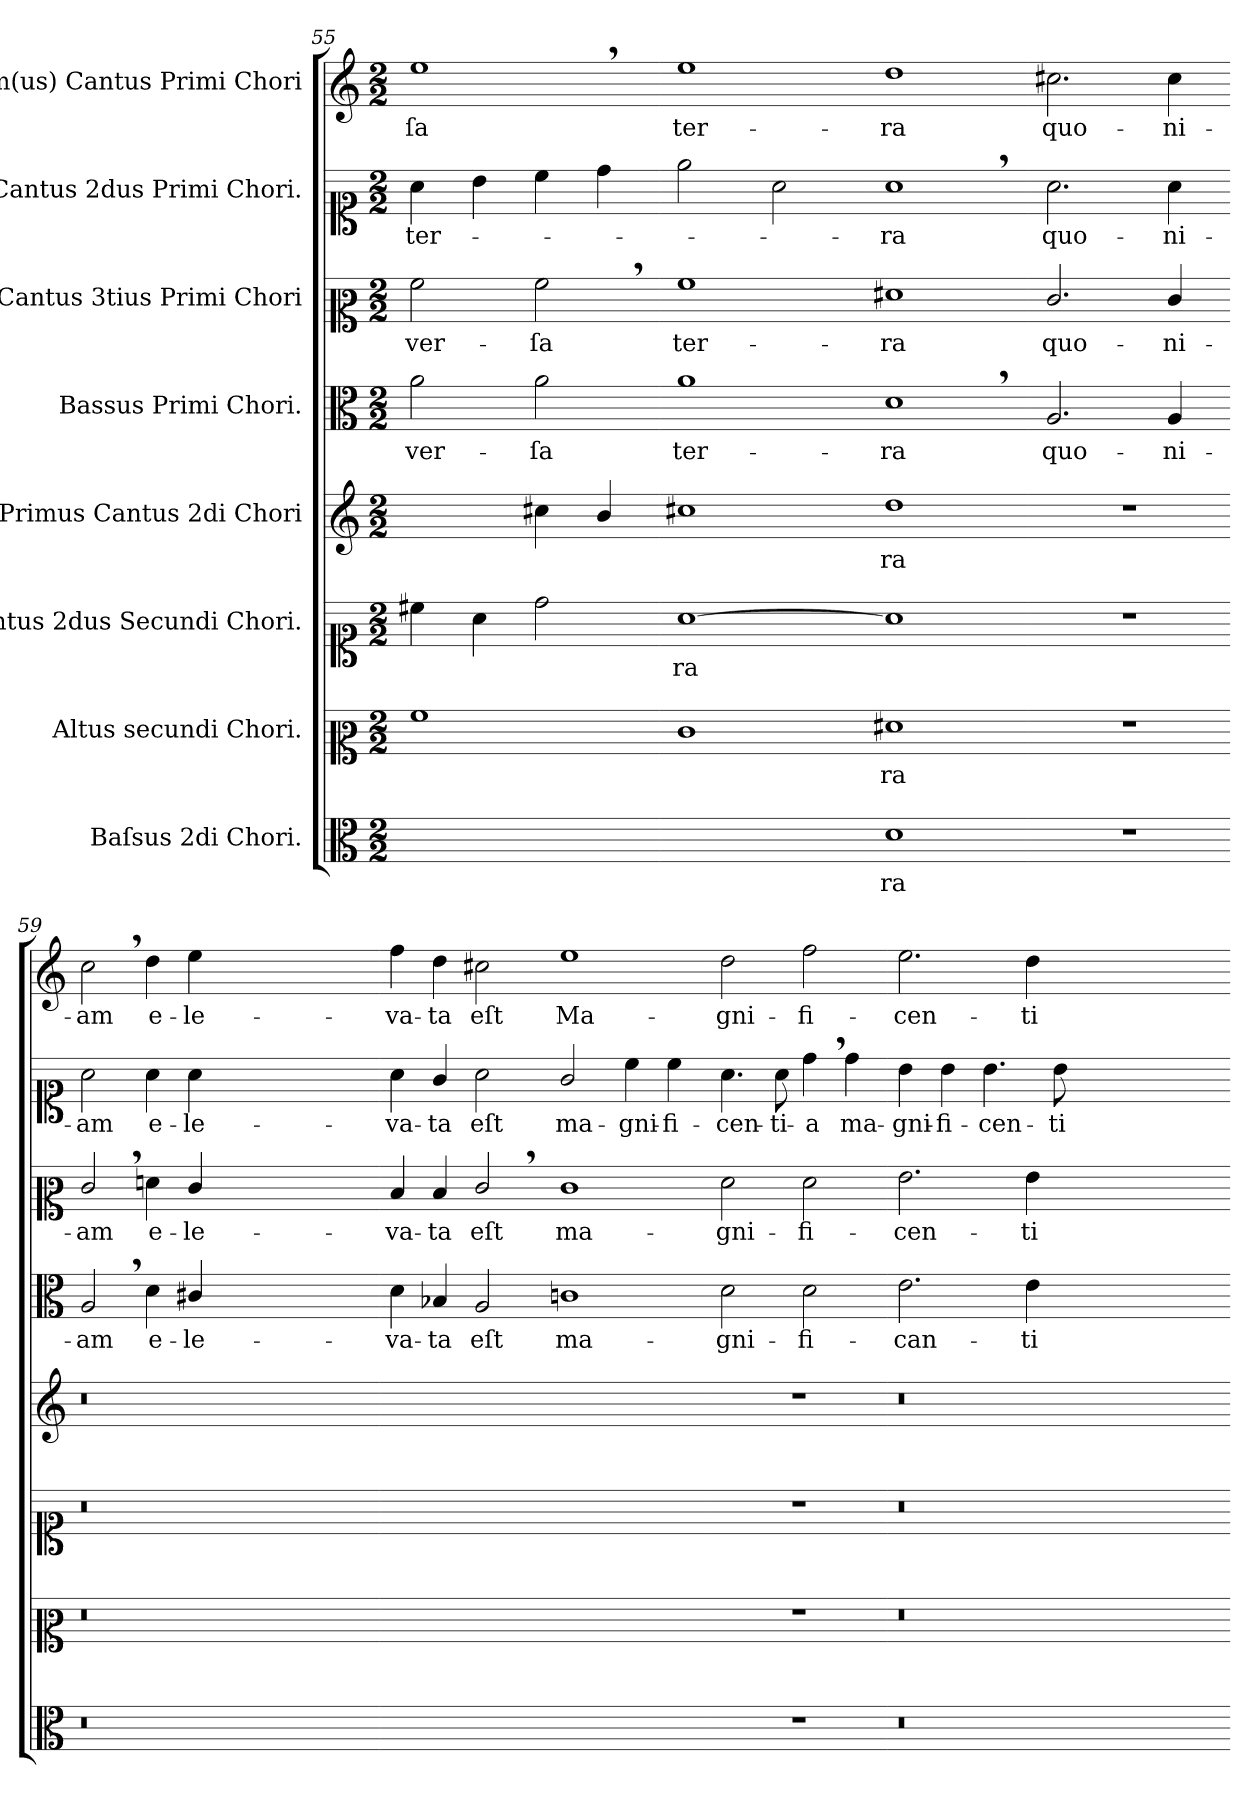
**kern	**text	**kern	**text	**kern	**text	**kern	**text	**kern	**text	**kern	**text	**kern	**text	**kern	**text
*part8	*part8	*part7	*part7	*part6	*part6	*part5	*part5	*part4	*part4	*part3	*part3	*part2	*part2	*part1	*part1
*staff8	*staff8	*staff7	*staff7	*staff6	*staff6	*staff5	*staff5	*staff4	*staff4	*staff3	*staff3	*staff2	*staff2	*staff1	*staff1
*I"Baſsus 2di Chori.	*	*I"Altus secundi Chori.	*	*I"Cantus 2dus Secundi Chori.	*	*I"Primus Cantus 2di Chori	*	*I"Bassus Primi Chori.	*	*I"Cantus 3tius Primi Chori	*	*I"Cantus 2dus Primi Chori.	*	*I"Im(us) Cantus Primi Chori	*
*clefC3	*	*clefC2	*	*clefC1	*	*clefG2	*	*clefC3	*	*clefC2	*	*clefC1	*	*clefG2	*
*k[]	*	*k[]	*	*k[]	*	*k[]	*	*k[]	*	*k[]	*	*k[]	*	*k[]	*
*D:dor	*	*D:dor	*	*D:dor	*	*D:dor	*	*D:dor	*	*D:dor	*	*D:dor	*	*D:dor	*
*M2/2	*	*M2/2	*	*M2/2	*	*M2/2	*	*M2/2	*	*M2/2	*	*M2/2	*	*M2/2	*
=55	=55	=55	=55	=55	=55	=55	=55	=55	=55	=55	=55	=55	=55	=55	=55
1ryy	.	1a	.	4cc#X\	.	2ryy	.	2a\	-ver-	2a\	-ver-	4a\	ter-	1ee,>	-ſa
.	.	.	.	4a\	.	.	.	.	.	.	.	4b\	.	.	.
.	.	.	.	2dd\	.	4cc#X\	.	2a\	-ſa	2a,>\	ſa	4cc\	.	.	.
.	.	.	.	.	.	4b/	.	.	.	.	.	4dd\	.	.	.
=56-	=56-	=56-	=56-	=56-	=56-	=56-	=56-	=56-	=56-	=56-	=56-	=56-	=56-	=56-	=56-
1ryy	.	1e	.	[1a	-ra	1cc#X	.	1a	ter-	1a	-ter-	2ee\	.	1ee	ter-
.	.	.	.	.	.	.	.	.	.	.	.	2a\	.	.	.
=57-	=57-	=57-	=57-	=57-	=57-	=57-	=57-	=57-	=57-	=57-	=57-	=57-	=57-	=57-	=57-
1d	-ra	1f#X	-ra	1a]	.	1dd	-ra	1d,>	-ra	1f#X	-ra	1a,>	-ra	1dd	-ra
=58-	=58-	=58-	=58-	=58-	=58-	=58-	=58-	=58-	=58-	=58-	=58-	=58-	=58-	=58-	=58-
1r	.	1r	.	1r	.	1r	.	2.A/	quo-	2.e/	quo-	2.a\	quo-	2.cc#X\	quo-
.	.	.	.	.	.	.	.	4A/	-ni-	4e/	-ni-	4a\	-ni-	4cc#\	-ni-
=59-	=59-	=59-	=59-	=59-	=59-	=59-	=59-	=59-	=59-	=59-	=59-	=59-	=59-	=59-	=59-
0.r	.	0.r	.	0.r	.	0.r	.	2A,>/	-am	2e,>/	-am	2a\	-am	2cc#,>\	-am
.	.	.	.	.	.	.	.	4d\	e-	4fn\	e-	4a\	e-	4dd\	e-
.	.	.	.	.	.	.	.	4c#X/	-le-	4e/	-le-	4a\	-le-	4ee\	-le-
.	.	.	.	.	.	.	.	0ryy	.	0ryy	.	0ryy	.	0ryy	.
=60-	=60-	=60-	=60-	=60-	=60-	=60-	=60-	=60-	=60-	=60-	=60-	=60-	=60-	=60-	=60-
1ryy	.	1ryy	.	1ryy	.	1ryy	.	4d\	-va-	4d/	-va-	4a\	-va-	4ff\	-va-
.	.	.	.	.	.	.	.	4B-X/	-ta	4d/	-ta	4g/	-ta	4dd\	-ta
.	.	.	.	.	.	.	.	2A/	eſt	2e,>/	eſt	2a\	eſt	2cc#X\	eſt
=61-	=61-	=61-	=61-	=61-	=61-	=61-	=61-	=61-	=61-	=61-	=61-	=61-	=61-	=61-	=61-
1ryy	.	1ryy	.	1ryy	.	1ryy	.	1cn	ma-	1e	ma-	2g/	ma-	1ee	Ma-
.	.	.	.	.	.	.	.	.	.	.	.	4cc\	-gni-	.	.
.	.	.	.	.	.	.	.	.	.	.	.	4cc\	-fi-	.	.
=62-	=62-	=62-	=62-	=62-	=62-	=62-	=62-	=62-	=62-	=62-	=62-	=62-	=62-	=62-	=62-
1r	.	1r	.	1r	.	1r	.	2d\	-gni-	2f\	-gni-	4.a\	-cen-	2dd\	-gni-
.	.	.	.	.	.	.	.	.	.	.	.	8a\	-ti-	.	.
.	.	.	.	.	.	.	.	2d\	-fi-	2f\	-fi-	4dd,>\	-a	2ff\	-fi-
.	.	.	.	.	.	.	.	.	.	.	.	4dd\	ma-	.	.
=63-	=63-	=63-	=63-	=63-	=63-	=63-	=63-	=63-	=63-	=63-	=63-	=63-	=63-	=63-	=63-
0.r	.	0.r	.	0.r	.	0.r	.	2.e\	-can-	2.g\	-cen-	4b\	-gni-	2.ee\	-cen-
.	.	.	.	.	.	.	.	.	.	.	.	4b\	-fi-	.	.
.	.	.	.	.	.	.	.	.	.	.	.	4.b\	-cen-	.	.
.	.	.	.	.	.	.	.	4e\	-ti-	4g\	-ti-	.	.	4dd\	-ti-
.	.	.	.	.	.	.	.	.	.	.	.	8b\	-ti-	.	.
.	.	.	.	.	.	.	.	0ryy	.	0ryy	.	0ryy	.	0ryy	.
=-	=-	=-	=-	=-	=-	=-	=-	=-	=-	=-	=-	=-	=-	=-	=-
*-	*-	*-	*-	*-	*-	*-	*-	*-	*-	*-	*-	*-	*-	*-	*-
